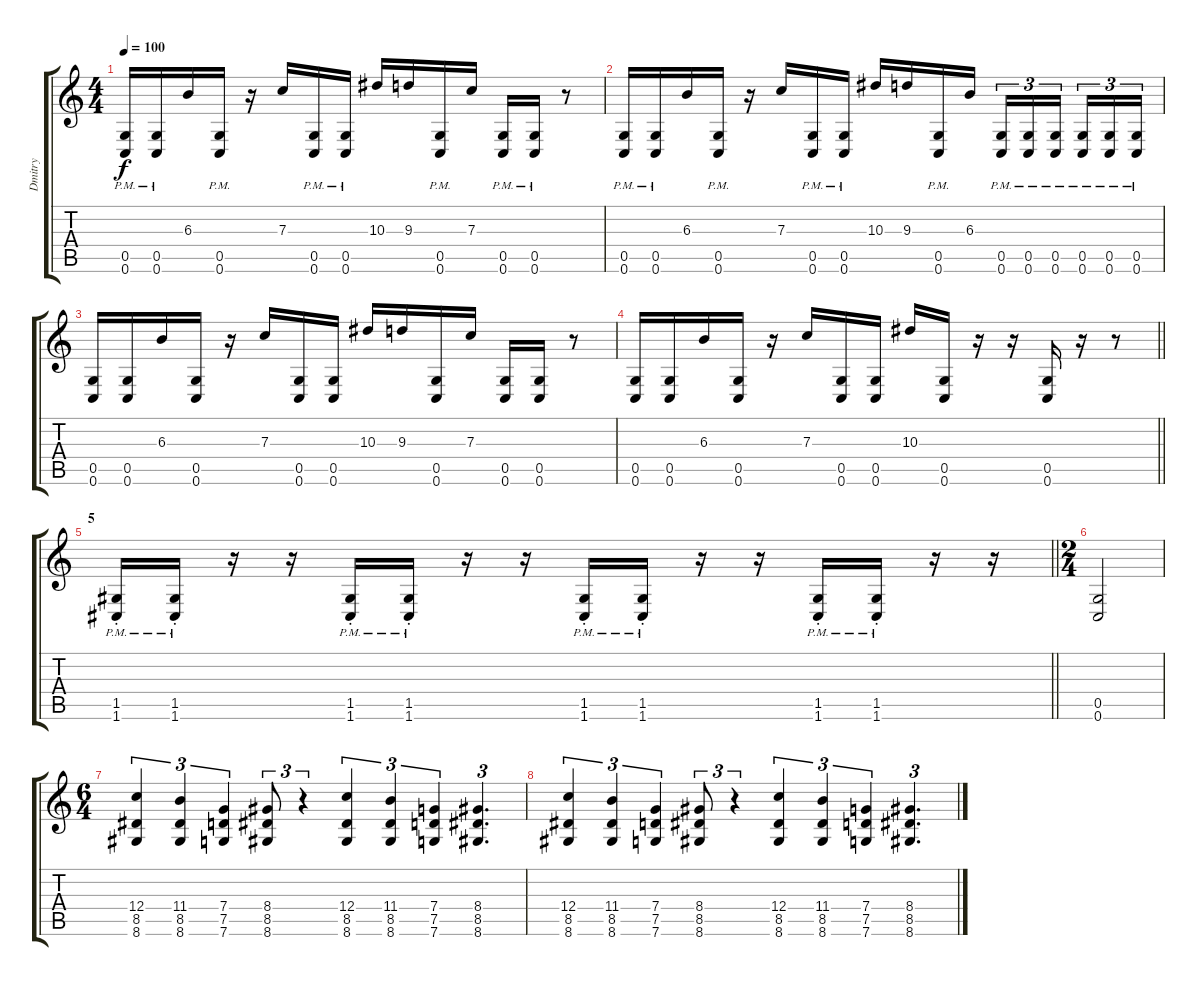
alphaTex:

\track ("Dmitry" "Dmitry") {instrument distortionguitar}
\staff {score tabs}
\tuning (D4 A3 F3 C3 G2 C2) {hide}
\ts (4 4)
\tempo 100
\clef g2
\ks c
(0.5{pm} 0.6{pm}).16{dy f} (0.5{pm} 0.6{pm}).16 6.3.16 (0.5{pm} 0.6{pm}).16 r.16 7.3.16 (0.5{pm} 0.6{pm}).16 (0.5{pm} 0.6{pm}).16 10.3.16 9.3.16 (0.5{pm} 0.6{pm}).16 7.3.16 (0.5{pm} 0.6{pm}).16 (0.5{pm} 0.6{pm}).16 r.8 |
(0.5{pm} 0.6{pm}).16 (0.5{pm} 0.6{pm}).16 6.3.16 (0.5{pm} 0.6{pm}).16 r.16 7.3.16 (0.5{pm} 0.6{pm}).16 (0.5{pm} 0.6{pm}).16 10.3.16 9.3.16 (0.5{pm} 0.6{pm}).16 6.3.16 (0.5{pm} 0.6{pm}).16{tu (3 2)} (0.5{pm} 0.6{pm}).16{tu (3 2)} (0.5{pm} 0.6{pm}).16{tu (3 2) beam splitsecondary} (0.5{pm} 0.6{pm}).16{tu (3 2)} (0.5{pm} 0.6{pm}).16{tu (3 2)} (0.5{pm} 0.6{pm}).16{tu (3 2)} |
(0.5 0.6).16 (0.5 0.6).16 6.3.16 (0.5 0.6).16 r.16 7.3.16 (0.5 0.6).16 (0.5 0.6).16 10.3.16 9.3.16 (0.5 0.6).16 7.3.16 (0.5 0.6).16 (0.5 0.6).16 r.8 |
\barLineRight lightlight
(0.5 0.6).16 (0.5 0.6).16 6.3.16 (0.5 0.6).16 r.16 7.3.16 (0.5 0.6).16 (0.5 0.6).16 10.3.16 (0.5 0.6).16 r.16 r.16 (0.5 0.6).16 r.16 r.8 |
\section ("" "5")
\barLineRight lightlight
(1.5{pm st} 1.6{pm st}).16 (1.5{pm st} 1.6{pm st}).16 r.16 r.16 (1.5{pm st} 1.6{pm st}).16 (1.5{pm st} 1.6{pm st}).16 r.16 r.16 (1.5{pm st} 1.6{pm st}).16 (1.5{pm st} 1.6{pm st}).16 r.16 r.16 (1.5{pm st} 1.6{pm st}).16 (1.5{pm st} 1.6{pm st}).16 r.16 r.16 |
\ts (2 4)
(0.5 0.6).2 |
\ts (6 4)
(12.4 8.5 8.6).4{tu (3 2)} (11.4 8.5 8.6).4{tu (3 2)} (7.4 7.5 7.6).4{tu (3 2)} (8.4 8.5 8.6).8{tu (3 2)} r.4{tu (3 2)} (12.4 8.5 8.6).4{tu (3 2)} (11.4 8.5 8.6).4{tu (3 2)} (7.4 7.5 7.6).4{tu (3 2)} (8.4 8.5 8.6).4{d tu (3 2)} |
(12.4 8.5 8.6).4{tu (3 2)} (11.4 8.5 8.6).4{tu (3 2)} (7.4 7.5 7.6).4{tu (3 2)} (8.4 8.5 8.6).8{tu (3 2)} r.4{tu (3 2)} (12.4 8.5 8.6).4{tu (3 2)} (11.4 8.5 8.6).4{tu (3 2)} (7.4 7.5 7.6).4{tu (3 2)} (8.4 8.5 8.6).4{d tu (3 2)}
